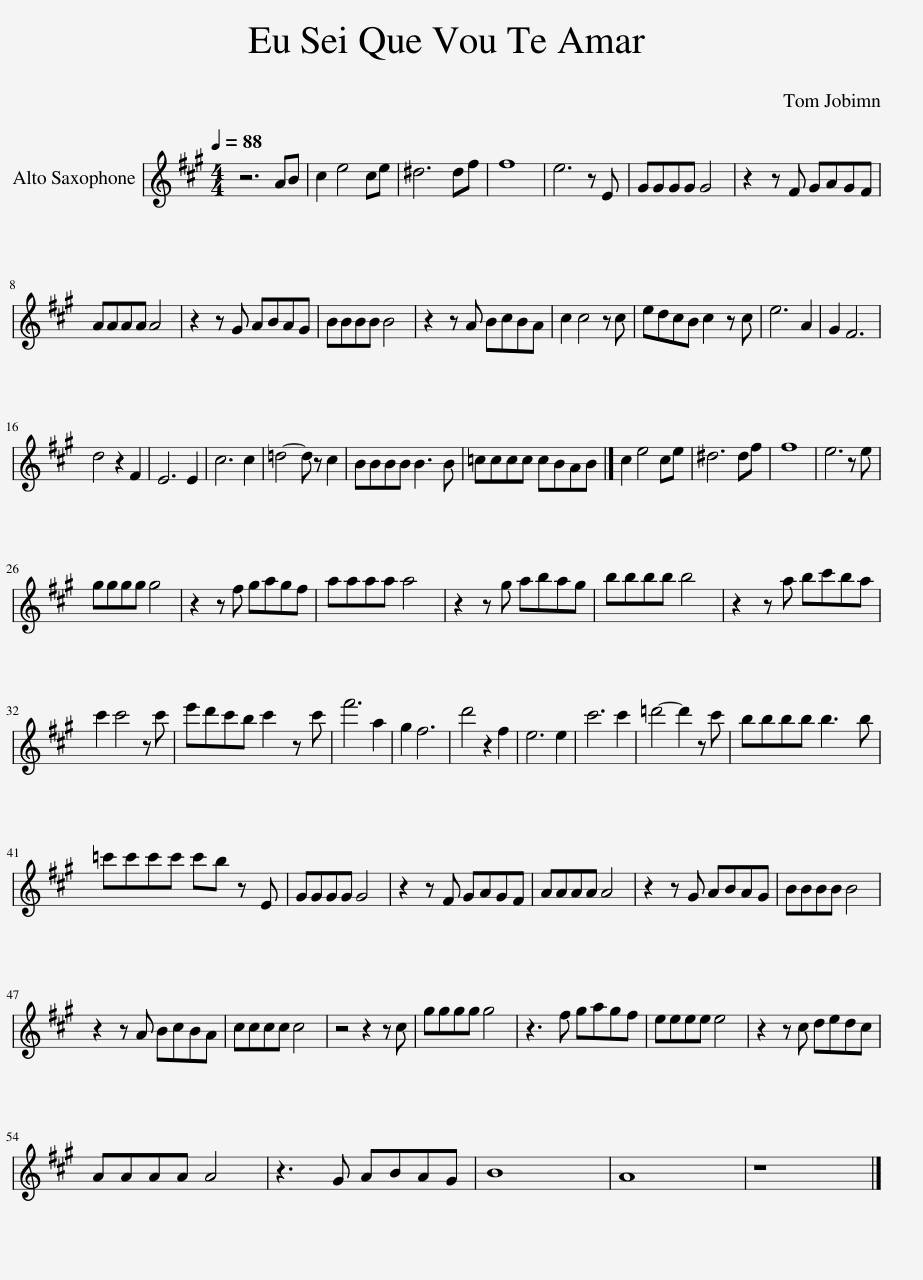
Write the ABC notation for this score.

X:1
%%score [ 1 2 ]
L:1/8
Q:1/4=88
M:4/4
I:linebreak $
K:none
V:1 treble transpose=-2
V:2 treble transpose=-9
V:1
[K:A] z6 B c | ^d2 f4 d f | ^e6 ^e g | g8 | f6 z F | %5
 ^A A A A A4 | z2 z B ^A B A G |$ z8 | z8 | z8 | %10
 z8 | z8 | z8 | z8 |$ z8 | %15
 z8 | z8 | z8 | z8 | z8 | %20
 z8 |] z8 |$ z8 | z8 | z8 | %25
 z8 | z8 | z8 | z8 |$ z8 | %30
 z8 | z8 | z8 | z8 | z8 | %35
 z8 |$ z8 | z8 | z8 | z8 | %40
 z8 | z8 | z8 |$ z8 | z8 | %45
 z8 | z8 | z8 | z8 |$ z8 | %50
 z8 | z8 | z8 | z8 | z8 |$ %55
 z8 | z8 | z8 |] %58
V:2
[K:A] z6 fg | ^a2 c'4 ac' | ^b6 b^d' | ^d'8 | c'6 z c | %5
 ^eeee e4 | z2 z ^d ^efed |$ ffff f4 | z2 z ^e fgfe | gggg g4 | %10
 z2 z f g^agf | ^a2 a4 z a | c'b^ag a2 z a | c'6 f2 |$ ^e2 ^d6 | %15
 b4 z2 ^d2 | c6 c2 | ^a6 a2 | =b4- b z ^a2 | gggg g3 g | %20
 aaaa agfg |] ^a2 c'4 ac' |$ ^b6 b^d' | ^d'8 | c'6 z c' | %25
 ^e'e'e'e' e'4 | z2 z ^d' ^e'f'e'd' | f'f'f'f' f'4 | z2 z ^e' f'g'f'e' |$ g'g'g'g' g'4 | %30
 z2 z f' g'^a'g'f' | ^a'2 a'4 z a' | c''b'^a'g' a'2 z a' | ^d''6 f'2 | ^e'2 ^d'6 | %35
 b'4 z2 ^d'2 |$ c'6 c'2 | ^a'6 a'2 | =b'4- b'2 z ^a' | g'g'g'g' g'3 g' | %40
 a'a'a'a' a'g' z c | ^eeee e4 | z2 z ^d ^efed |$ ffff f4 | z2 z ^e fgfe | %45
 gggg g4 | z2 z f g^agf | ^aaaa a4 | z4 z2 z ^a |$ ^e'e'e'e' e'4 | %50
 z3 ^d' ^e'f'e'd' | c'c'c'c' c'4 | z2 z ^a bc'ba | ffff f4 | z3 ^e fgfe |$ %55
 g8 | f8 | z8 |] %58
